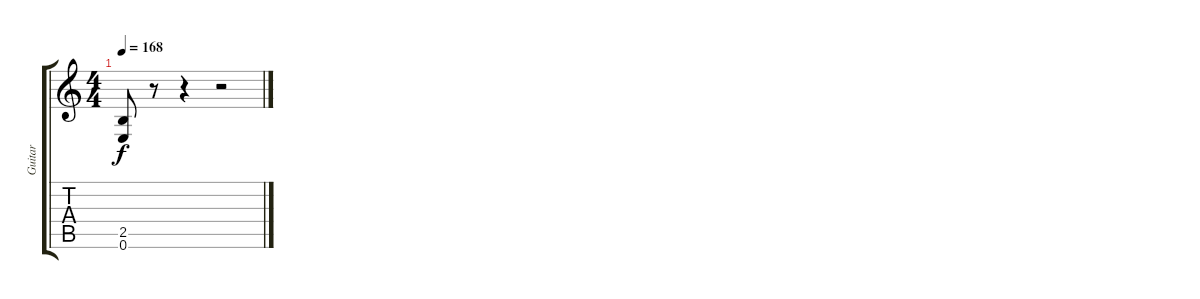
\track ("Guitar" "Guitar") {instrument distortionguitar}
\staff {score tabs}
\tuning (E4 B3 G3 D3 A2 E2) {hide}
\ts (4 4)
\tempo 168
\clef g2
\ks c
(2.5 0.6).8{dy f} r.8 r.4 r.2
